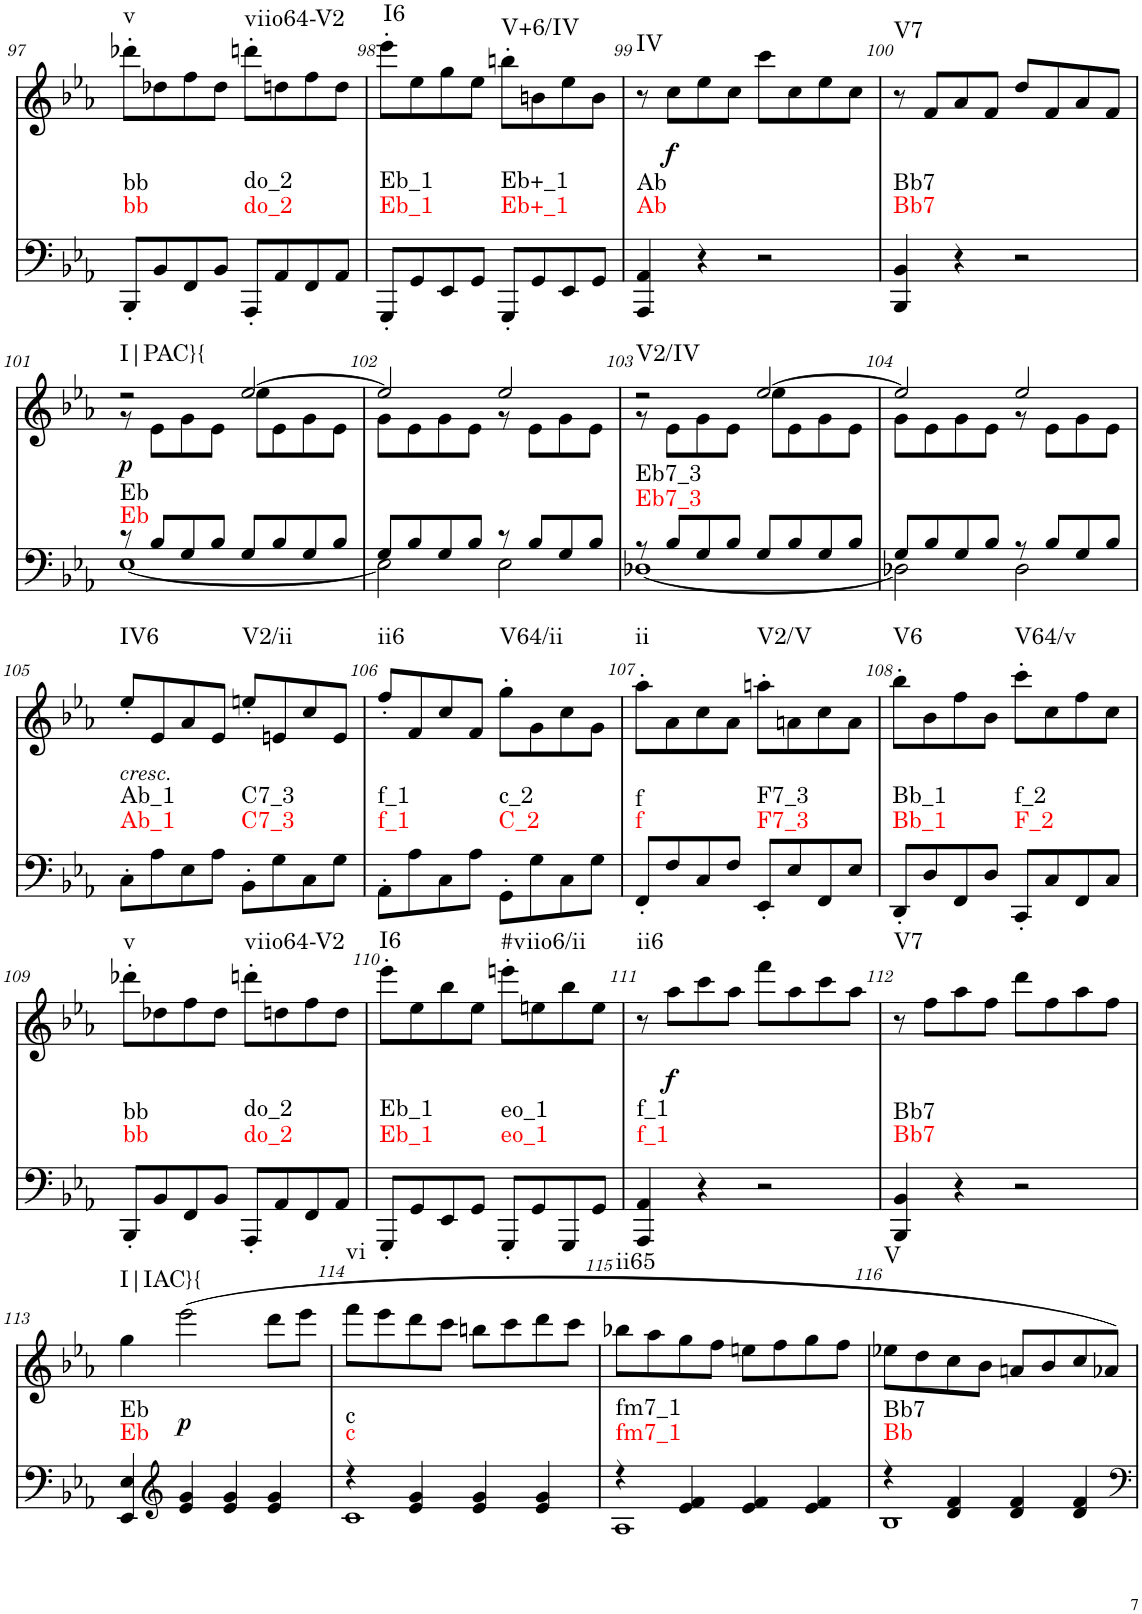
**kern	**kern	**text	**dynam	**harte
*part2	*part1	*part1	*part1	*part1
*staff2	*staff1	*staff1	*staff1	*
*I"piano	*I"piano	*	*	*
*I'Pno	*I'Pno	*	*	*
!!LO:PB:g=z
*clefF4	*clefG2	*	*	*
*k[b-e-a-]	*k[b-e-a-]	*	*	*
*c:	*c:	*	*	*
*M2/2	*M2/2	*	*	*
*met(c|)	*met(c|)	*	*	*
=97	=97	=97	=97	=97
!	!	!	!	!LO:H:kt=v
8BBB-'/L	8ddd-X'\L	.	.	N
8BB-/	8dd-X\	.	.	.
8FF/	8ff\	.	.	.
8BB-/J	8dd-\J	.	.	.
!	!	!	!	!LO:H:kt=viio64-V2
8AAA-'/L	8dddn'\L	.	.	N
8AA-/	8ddn\	.	.	.
8FF/	8ff\	.	.	.
8AA-/J	8dd\J	.	.	.
=98	=98	=98	=98	=98
!	!	!	!	!LO:H:kt=I6
8GGG'/L	8eee-'\L	.	.	N
8GG/	8ee-\	.	.	.
8EE-/	8gg\	.	.	.
8GG/J	8ee-\J	.	.	.
!	!	!	!	!LO:H:kt=V+6/IV
8GGG'/L	8bbn'\L	.	.	N
8GG/	8bn\	.	.	.
8EE-/	8ee-\	.	.	.
8GG/J	8b\J	.	.	.
=99	=99	=99	=99	=99
!	!	!	!	!LO:H:kt=IV
4AAA-/ 4AA-/	8r	.	.	N
!	!	!LO:LY:b	!LO:DY:b	!
.	8cc\L	f	f	.
4r	8ee-\	.	.	.
.	8cc\J	.	.	.
2r	8ccc\L	.	.	.
.	8cc\	.	.	.
.	8ee-\	.	.	.
.	8cc\J	.	.	.
=100	=100	=100	=100	=100
!	!	!	!	!LO:H:kt=V7
4BBB-/ 4BB-/	8r	.	.	N
.	8f/L	.	.	.
4r	8a-/	.	.	.
.	8f/J	.	.	.
2r	8dd/L	.	.	.
.	8f/	.	.	.
.	8a-/	.	.	.
.	8f/J	.	.	.
!!LO:LB:g=z
=101	=101	=101	=101	=101
*^	*^	*	*	*
!	!	!	!	!	!LO:DY:b	!LO:H:kt=I|PAC}{
8r	[1E-	2r	8r	.	p	N
!	!	!	!	!LO:LY:b	!	!
8B-/L	.	.	8e-\L	p	.	.
8G/	.	.	8g\	.	.	.
8B-/J	.	.	8e-\J	.	.	.
8G/L	.	[2ee-/	8ee-\L	.	.	.
8B-/	.	.	8e-\	.	.	.
8G/	.	.	8g\	.	.	.
8B-/J	.	.	8e-\J	.	.	.
=102	=102	=102	=102	=102	=102	=102
8G/L	2E-\]	2ee-/]	8g\L	.	.	.
8B-/	.	.	8e-\	.	.	.
8G/	.	.	8g\	.	.	.
8B-/J	.	.	8e-\J	.	.	.
8r	2E-\	2ee-/	8r	.	.	.
8B-/L	.	.	8e-\L	.	.	.
8G/	.	.	8g\	.	.	.
8B-/J	.	.	8e-\J	.	.	.
=103	=103	=103	=103	=103	=103	=103
!	!	!	!	!	!	!LO:H:kt=V2/IV
8r	[1D-X	2r	8r	.	.	N
8B-/L	.	.	8e-\L	.	.	.
8G/	.	.	8g\	.	.	.
8B-/J	.	.	8e-\J	.	.	.
8G/L	.	[2ee-/	8ee-\L	.	.	.
8B-/	.	.	8e-\	.	.	.
8G/	.	.	8g\	.	.	.
8B-/J	.	.	8e-\J	.	.	.
=104	=104	=104	=104	=104	=104	=104
8G/L	2D-X\]	2ee-/]	8g\L	.	.	.
8B-/	.	.	8e-\	.	.	.
8G/	.	.	8g\	.	.	.
8B-/J	.	.	8e-\J	.	.	.
8r	2D-\	2ee-/	8r	.	.	.
8B-/L	.	.	8e-\L	.	.	.
8G/	.	.	8g\	.	.	.
8B-/J	.	.	8e-\J	.	.	.
*v	*v	*	*	*	*	*
!!LO:LB:g=z
=105	=105	=105	=105	=105	=105
!	!LO:TX:b:i:t=cresc.	!	!	!	!LO:H:kt=IV6
*	*v	*v	*	*	*
8C'\L	8ee-'/L	.	.	N
8A-\	8e-/	.	.	.
8E-\	8a-/	.	.	.
8A-\J	8e-/J	.	.	.
!	!	!	!	!LO:H:kt=V2/ii
8BB-'\L	8een'/L	.	.	N
8G\	8en/	.	.	.
8C\	8cc/	.	.	.
8G\J	8e/J	.	.	.
=106	=106	=106	=106	=106
!	!	!	!	!LO:H:kt=ii6
8AA-'\L	8ff'/L	.	.	N
8A-\	8f/	.	.	.
8C\	8cc/	.	.	.
8A-\J	8f/J	.	.	.
!	!	!	!	!LO:H:kt=V64/ii
8GG'\L	8gg'\L	.	.	N
8G\	8g\	.	.	.
8C\	8cc\	.	.	.
8G\J	8g\J	.	.	.
=107	=107	=107	=107	=107
!	!	!	!	!LO:H:kt=ii
8FF'/L	8aa-'\L	.	.	N
8F/	8a-\	.	.	.
8C/	8cc\	.	.	.
8F/J	8a-\J	.	.	.
!	!	!	!	!LO:H:kt=V2/V
8EE-'/L	8aan'\L	.	.	N
8E-/	8an\	.	.	.
8FF/	8cc\	.	.	.
8E-/J	8a\J	.	.	.
=108	=108	=108	=108	=108
!	!	!	!	!LO:H:kt=V6
8DD'/L	8bb-'\L	.	.	N
8D/	8b-\	.	.	.
8FF/	8ff\	.	.	.
8D/J	8b-\J	.	.	.
!	!	!	!	!LO:H:kt=V64/v
8CC'/L	8ccc'\L	.	.	N
8C/	8cc\	.	.	.
8FF/	8ff\	.	.	.
8C/J	8cc\J	.	.	.
!!LO:LB:g=z
=109	=109	=109	=109	=109
!	!	!	!	!LO:H:kt=v
8BBB-'/L	8ddd-X'\L	.	.	N
8BB-/	8dd-X\	.	.	.
8FF/	8ff\	.	.	.
8BB-/J	8dd-\J	.	.	.
!	!	!	!	!LO:H:kt=viio64-V2
8AAA-'/L	8dddn'\L	.	.	N
8AA-/	8ddn\	.	.	.
8FF/	8ff\	.	.	.
8AA-/J	8dd\J	.	.	.
=110	=110	=110	=110	=110
!	!	!	!	!LO:H:kt=I6
8GGG'/L	8eee-'\L	.	.	N
8GG/	8ee-\	.	.	.
8EE-/	8bb-\	.	.	.
8GG/J	8ee-\J	.	.	.
!	!	!	!	!LO:H:kt=#viio6/ii
8GGG'/L	8eeen'\L	.	.	N
8GG/	8een\	.	.	.
8GGG/	8bb-\	.	.	.
8GG/J	8ee\J	.	.	.
=111	=111	=111	=111	=111
!	!	!	!	!LO:H:kt=ii6
4AAA-/ 4AA-/	8r	.	.	N
!	!	!LO:LY:b	!LO:DY:b	!
.	8aa-\L	f	f	.
4r	8ccc\	.	.	.
.	8aa-\J	.	.	.
2r	8fff\L	.	.	.
.	8aa-\	.	.	.
.	8ccc\	.	.	.
.	8aa-\J	.	.	.
=112	=112	=112	=112	=112
!	!	!	!	!LO:H:kt=V7
4BBB-/ 4BB-/	8r	.	.	N
.	8ff\L	.	.	.
4r	8aa-\	.	.	.
.	8ff\J	.	.	.
2r	8ddd\L	.	.	.
.	8ff\	.	.	.
.	8aa-\	.	.	.
.	8ff\J	.	.	.
!!LO:LB:g=z
=113	=113	=113	=113	=113
!	!	!	!	!LO:H:kt=I|IAC}{
4EE-/ 4E-/	4gg\	.	.	N
*clefG2	*	*	*	*
!	!	!LO:LY:b	!LO:DY:b	!
4e-/ 4g/	(2eee-\	p	p	.
4e-/ 4g/	.	.	.	.
4e-/ 4g/	8ddd\L	.	.	.
.	8eee-\J	.	.	.
=114	=114	=114	=114	=114
*^	*	*	*	*
!	!	!	!	!	!LO:H:kt=vi
4r	1c	8fff\L	.	.	N
.	.	8eee-\	.	.	.
4e-/ 4g/	.	8ddd\	.	.	.
.	.	8ccc\J	.	.	.
4e-/ 4g/	.	8bbn\L	.	.	.
.	.	8ccc\	.	.	.
4e-/ 4g/	.	8ddd\	.	.	.
.	.	8ccc\J	.	.	.
=115	=115	=115	=115	=115	=115
!	!	!	!	!	!LO:H:kt=ii65
4r	1A-	8bb-X\L	.	.	N
.	.	8aa-\	.	.	.
4e-/ 4f/	.	8gg\	.	.	.
.	.	8ff\J	.	.	.
4e-/ 4f/	.	8een\L	.	.	.
.	.	8ff\	.	.	.
4e-/ 4f/	.	8gg\	.	.	.
.	.	8ff\J	.	.	.
=116	=116	=116	=116	=116	=116
!	!	!	!	!	!LO:H:kt=V
4r	1B-	8ee-X\L	.	.	N
.	.	8dd\	.	.	.
4d/ 4f/	.	8cc\	.	.	.
.	.	8b-\J	.	.	.
4d/ 4f/	.	8an/L	.	.	.
.	.	8b-/	.	.	.
4d/ 4f/	.	8cc/	.	.	.
.	.	8a-X/J)	.	.	.
*v	*v	*	*	*	*
=	=	=	=	=
*-	*-	*-	*-	*-
